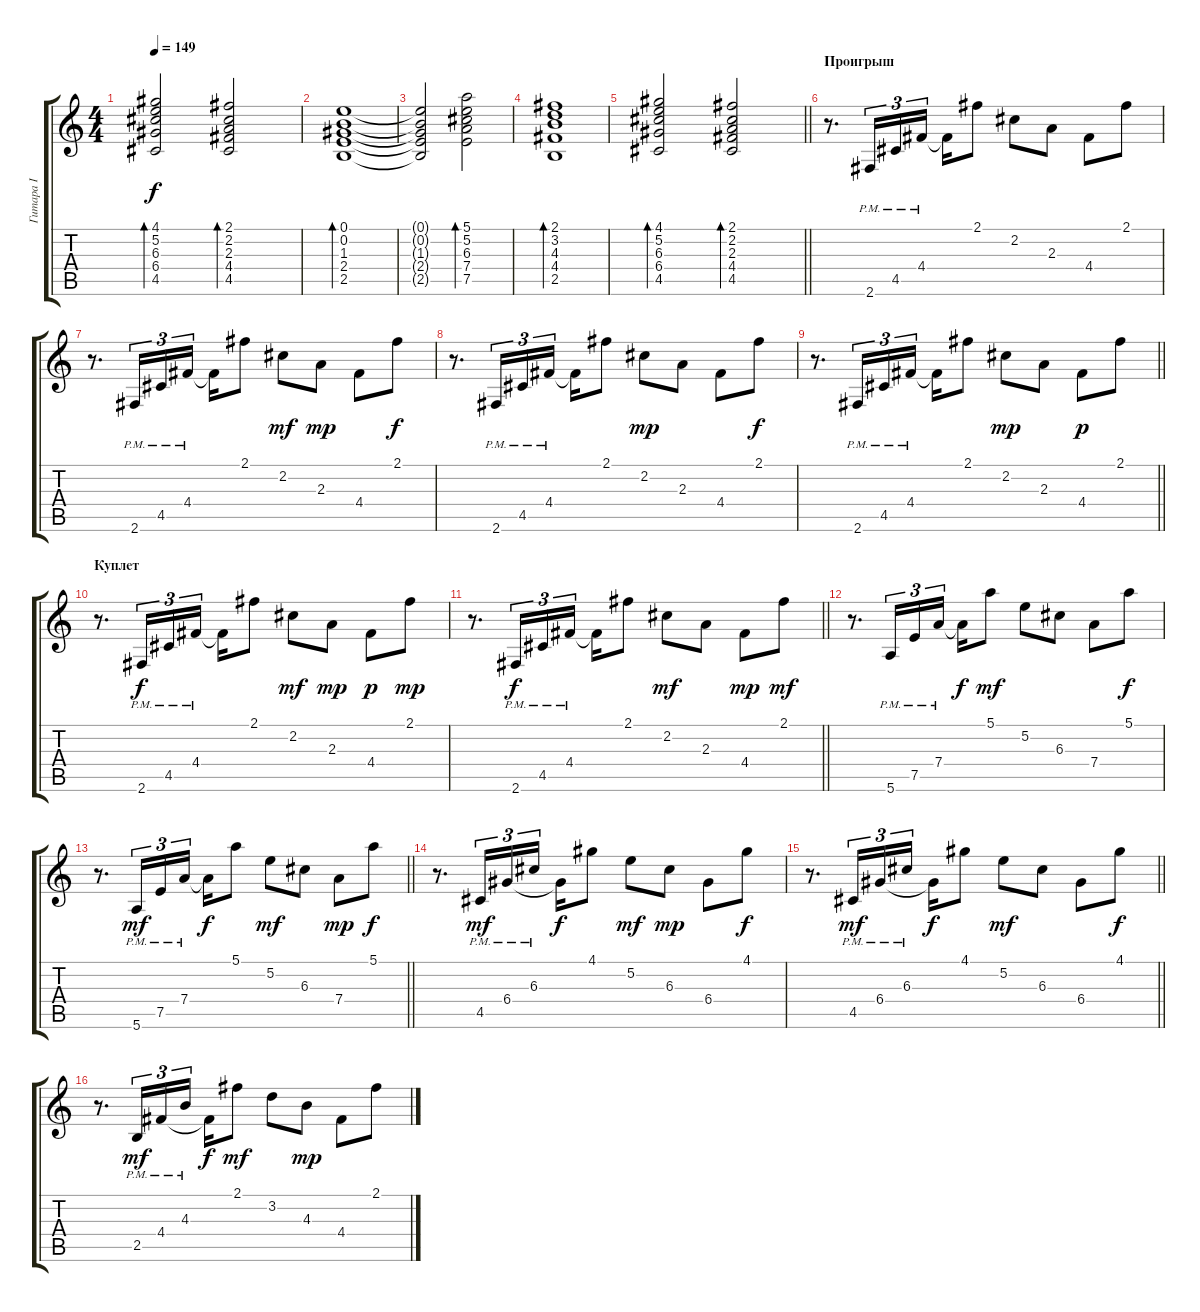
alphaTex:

\track ("Гитара I" "Гитара I") {instrument electricguitarclean}
\staff {score tabs}
\tuning (E4 B3 G3 D3 A2 E2) {hide}
\ts (4 4)
\tempo 149
\clef g2
\ks c
(4.1 5.2 6.3 6.4 4.5).2{bd 240 dy f} (2.1 2.2 2.3 4.4 4.5).2{bd 240} |
(0.1 0.2 1.3 2.4 2.5).1{bd 240} |
(0.1{t} 0.2{t} 1.3{t} 2.4{t} 2.5{t}).2 (5.1 5.2 6.3 7.4 7.5).2{bd 240} |
(2.1 3.2 4.3 4.4 2.5).1{bd 240} |
\barLineRight lightlight
(4.1 5.2 6.3 6.4 4.5).2{bd 240} (2.1 2.2 2.3 4.4 4.5).2{bd 240} |
\section ("" "Проигрыш")
r.8{d} 2.6{pm}.16{tu (3 2)} 4.5{pm}.16{tu (3 2)} 4.4{pm}.16{tu (3 2) beam splitsecondary} 4.4{t}.16 2.1.8 2.2.8 2.3.8 4.4.8 2.1.8 |
r.8{d} 2.6{pm}.16{tu (3 2)} 4.5{pm}.16{tu (3 2)} 4.4{pm}.16{tu (3 2) beam splitsecondary} 4.4{t}.16 2.1.8 2.2.8{dy mf} 2.3.8{dy mp} 4.4.8 2.1.8{dy f} |
r.8{d} 2.6{pm}.16{tu (3 2)} 4.5{pm}.16{tu (3 2)} 4.4{pm}.16{tu (3 2) beam splitsecondary} 4.4{t}.16 2.1.8 2.2.8{dy mp} 2.3.8 4.4.8 2.1.8{dy f} |
\barLineRight lightlight
r.8{d} 2.6{pm}.16{tu (3 2)} 4.5{pm}.16{tu (3 2)} 4.4{pm}.16{tu (3 2) beam splitsecondary} 4.4{t}.16 2.1.8 2.2.8{dy mp} 2.3.8 4.4.8{dy p} 2.1.8 |
\section ("" "Куплет")
r.8{d} 2.6{pm}.16{tu (3 2) dy f} 4.5{pm}.16{tu (3 2)} 4.4{pm}.16{tu (3 2) beam splitsecondary} 4.4{t}.16 2.1.8 2.2.8{dy mf} 2.3.8{dy mp} 4.4.8{dy p} 2.1.8{dy mp} |
\barLineRight lightlight
r.8{d} 2.6{pm}.16{tu (3 2) dy f} 4.5{pm}.16{tu (3 2)} 4.4{pm}.16{tu (3 2) beam splitsecondary} 4.4{t}.16 2.1.8 2.2.8{dy mf} 2.3.8 4.4.8{dy mp} 2.1.8{dy mf} |
r.8{d} 5.6{pm}.16{tu (3 2)} 7.5{pm}.16{tu (3 2)} 7.4{pm}.16{tu (3 2) beam splitsecondary} 7.4{t}.16{dy f} 5.1.8{dy mf} 5.2.8 6.3.8 7.4.8 5.1.8{dy f} |
\barLineRight lightlight
r.8{d} 5.6{pm}.16{tu (3 2) dy mf} 7.5{pm}.16{tu (3 2)} 7.4{pm}.16{tu (3 2) beam splitsecondary} 7.4{t}.16{dy f} 5.1.8 5.2.8{dy mf} 6.3.8 7.4.8{dy mp} 5.1.8{dy f} |
r.8{d} 4.5{pm}.16{tu (3 2) dy mf} 6.4{pm}.16{tu (3 2)} 6.3{pm}.16{tu (3 2) beam splitsecondary} 6.4{t}.16{dy f} 4.1.8 5.2.8{dy mf} 6.3.8{dy mp} 6.4.8 4.1.8{dy f} |
\barLineRight lightlight
r.8{d} 4.5{pm}.16{tu (3 2) dy mf} 6.4{pm}.16{tu (3 2)} 6.3{pm}.16{tu (3 2) beam splitsecondary} 6.4{t}.16{dy f} 4.1.8 5.2.8{dy mf} 6.3.8 6.4.8 4.1.8{dy f} |
r.8{d} 2.5{pm}.16{tu (3 2) dy mf} 4.4{pm}.16{tu (3 2)} 4.3{pm}.16{tu (3 2) beam splitsecondary} 4.4{t}.16{dy f} 2.1.8{dy mf} 3.2.8 4.3.8{dy mp} 4.4.8 2.1.8
